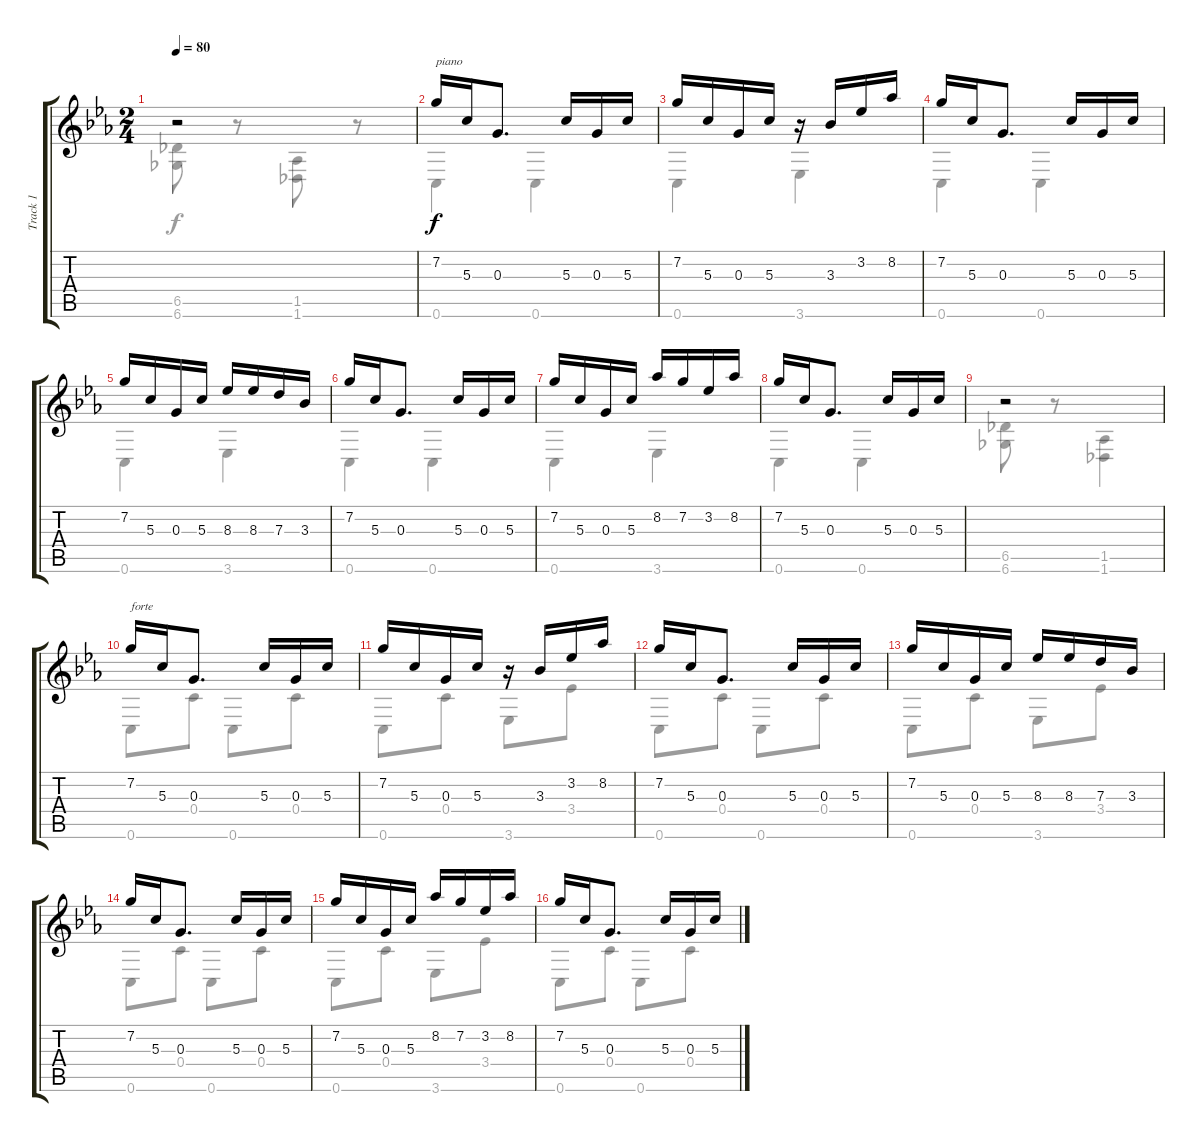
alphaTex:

\track ("Track 1" "Track 1") {instrument acousticguitarsteel}
\staff {score tabs}
\tuning (E4 C4 G3 C3 G2 C2) {hide}
\voice
\ts (2 4)
\tempo 80
\clef g2
\ks cminor
r.2{dy f} |
7.2.16{txt "piano"} 5.3.16 0.3.8{d} 5.3.16 0.3.16 5.3.16 |
7.2.16 5.3.16 0.3.16 5.3.16 r.16 3.3.16 3.2.16 8.2.16 |
7.2.16 5.3.16 0.3.8{d} 5.3.16 0.3.16 5.3.16 |
7.2.16 5.3.16 0.3.16 5.3.16 8.3.16 8.3.16 7.3.16 3.3.16 |
7.2.16 5.3.16 0.3.8{d} 5.3.16 0.3.16 5.3.16 |
7.2.16 5.3.16 0.3.16 5.3.16 8.2.16 7.2.16 3.2.16 8.2.16 |
7.2.16 5.3.16 0.3.8{d} 5.3.16 0.3.16 5.3.16 |
r.2 |
7.2.16{txt "forte"} 5.3.16 0.3.8{d} 5.3.16 0.3.16 5.3.16 |
7.2.16 5.3.16 0.3.16 5.3.16 r.16 3.3.16 3.2.16 8.2.16 |
7.2.16 5.3.16 0.3.8{d} 5.3.16 0.3.16 5.3.16 |
7.2.16 5.3.16 0.3.16 5.3.16 8.3.16 8.3.16 7.3.16 3.3.16 |
7.2.16 5.3.16 0.3.8{d} 5.3.16 0.3.16 5.3.16 |
7.2.16 5.3.16 0.3.16 5.3.16 8.2.16 7.2.16 3.2.16 8.2.16 |
7.2.16 5.3.16 0.3.8{d} 5.3.16 0.3.16 5.3.16
\voice
\clef g2
\ottava regular
\simile none
\ks cminor
(6.5 6.6).8{dy f} r.8 (1.5 1.6).8 r.8 |
0.6.4 0.6.4 |
0.6.4 3.6.4 |
0.6.4 0.6.4 |
0.6.4 3.6.4 |
0.6.4 0.6.4 |
0.6.4 3.6.4 |
0.6.4 0.6.4 |
(6.5 6.6).8 r.8 (1.5 1.6).4 |
0.6.8 0.4.8 0.6.8 0.4.8 |
0.6.8 0.4.8 3.6.8 3.4.8 |
0.6.8 0.4.8 0.6.8 0.4.8 |
0.6.8 0.4.8 3.6.8 3.4.8 |
0.6.8 0.4.8 0.6.8 0.4.8 |
0.6.8 0.4.8 3.6.8 3.4.8 |
0.6.8 0.4.8 0.6.8 0.4.8
